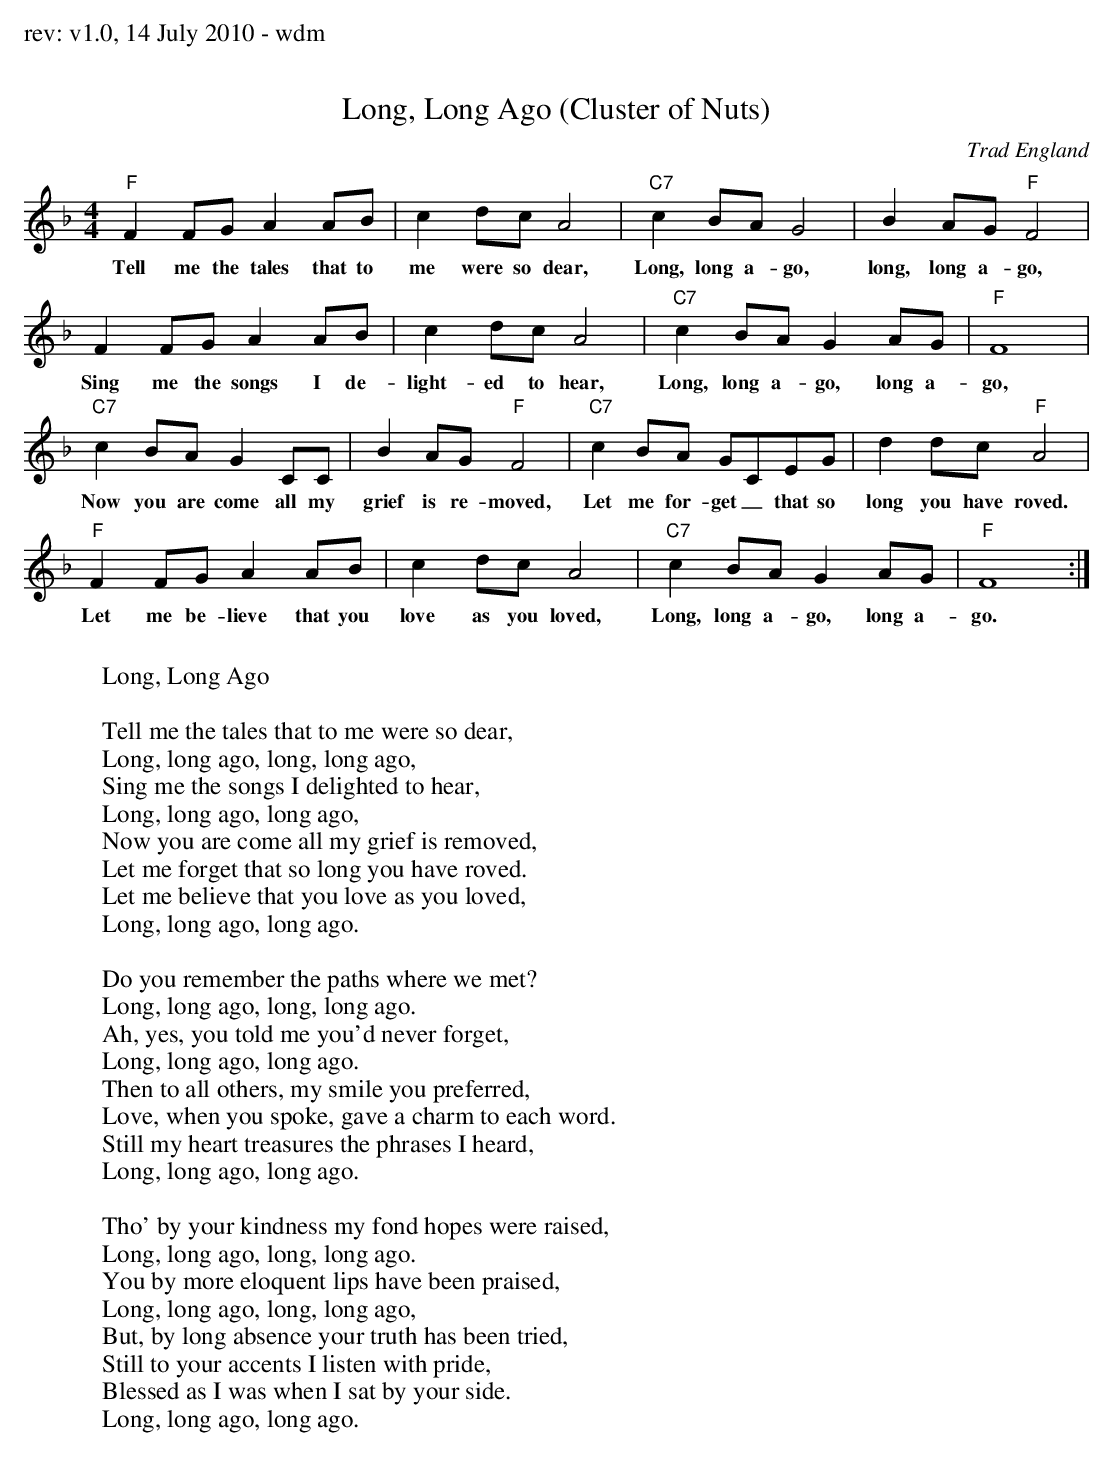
X:1
T: Long, Long Ago (Cluster of Nuts)
O: Trad England
M: 4/4
L: 1/8
K:F
"F" F2 FG A2 AB | c2 dc A4    | "C7"c2 BA   G4  | B2 AG "F"F4 |
w:Tell me the tales that to me were so dear, Long, long a-go, long, long a-go,
F2 FG A2 AB | c2 dc A4    | "C7"c2 BAG2 AG  | "F"F8 |
w:Sing me the songs I de-light-ed to hear, Long, long a-go, long a-go,
"C7"c2 BA G2 CC | B2 AG "F"F4 | "C7"c2 BA GCEG  | d2 dc "F"A4 |
w:Now you are come all my grief is re-moved, Let me for-get_ that so long you have roved.
"F" F2 FG A2 AB | c2 dc A4    | "C7"c2 BA G2 AG | "F"F8:|
w:Let me be-lieve that you love as you loved,  Long, long a-go, long a-go.
W:
W:Long, Long Ago
W:
W:Tell me the tales that to me were so dear,
W:Long, long ago, long, long ago,
W:Sing me the songs I delighted to hear,
W:Long, long ago, long ago,
W:Now you are come all my grief is removed,
W:Let me forget that so long you have roved.
W:Let me believe that you love as you loved,
W:Long, long ago, long ago.
W:
W:Do you remember the paths where we met?
W:Long, long ago, long, long ago.
W:Ah, yes, you told me you'd never forget,
W:Long, long ago, long ago.
W:Then to all others, my smile you preferred,
W:Love, when you spoke, gave a charm to each word.
W:Still my heart treasures the phrases I heard,
W:Long, long ago, long ago.
W:
W:Tho' by your kindness my fond hopes were raised,
W:Long, long ago, long, long ago.
W:You by more eloquent lips have been praised,
W:Long, long ago, long, long ago,
W:But, by long absence your truth has been tried,
W:Still to your accents I listen with pride,
W:Blessed as I was when I sat by your side.
W:Long, long ago, long ago.
